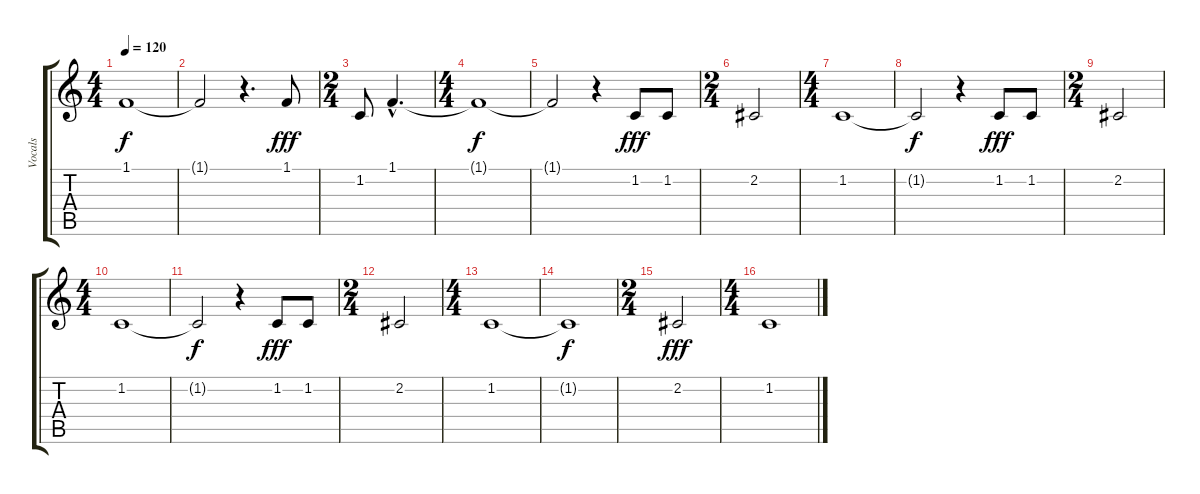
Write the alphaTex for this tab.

\track ("Vocals" "Vocals") {instrument brightacousticpiano}
\staff {score tabs}
\tuning (E4 B3 G3 D3 A2 E2) {hide}
\ts (4 4)
\tempo 120
\clef g2
\ks c
1.1{t}.1{dy f} |
1.1{t}.2 r.4{d} 1.1.8{dy fff} |
\ts (2 4)
1.2.8 1.1{hac}.4{d} |
\ts (4 4)
1.1{t}.1{dy f} |
1.1{t}.2 r.4 1.2.8{dy fff} 1.2.8 |
\ts (2 4)
2.2.2 |
\ts (4 4)
1.2.1 |
1.2{t}.2{dy f} r.4 1.2.8{dy fff} 1.2.8 |
\ts (2 4)
2.2.2 |
\ts (4 4)
1.2.1 |
1.2{t}.2{dy f} r.4 1.2.8{dy fff} 1.2.8 |
\ts (2 4)
2.2.2 |
\ts (4 4)
1.2.1 |
1.2{t}.1{dy f} |
\ts (2 4)
2.2.2{dy fff} |
\ts (4 4)
1.2.1
